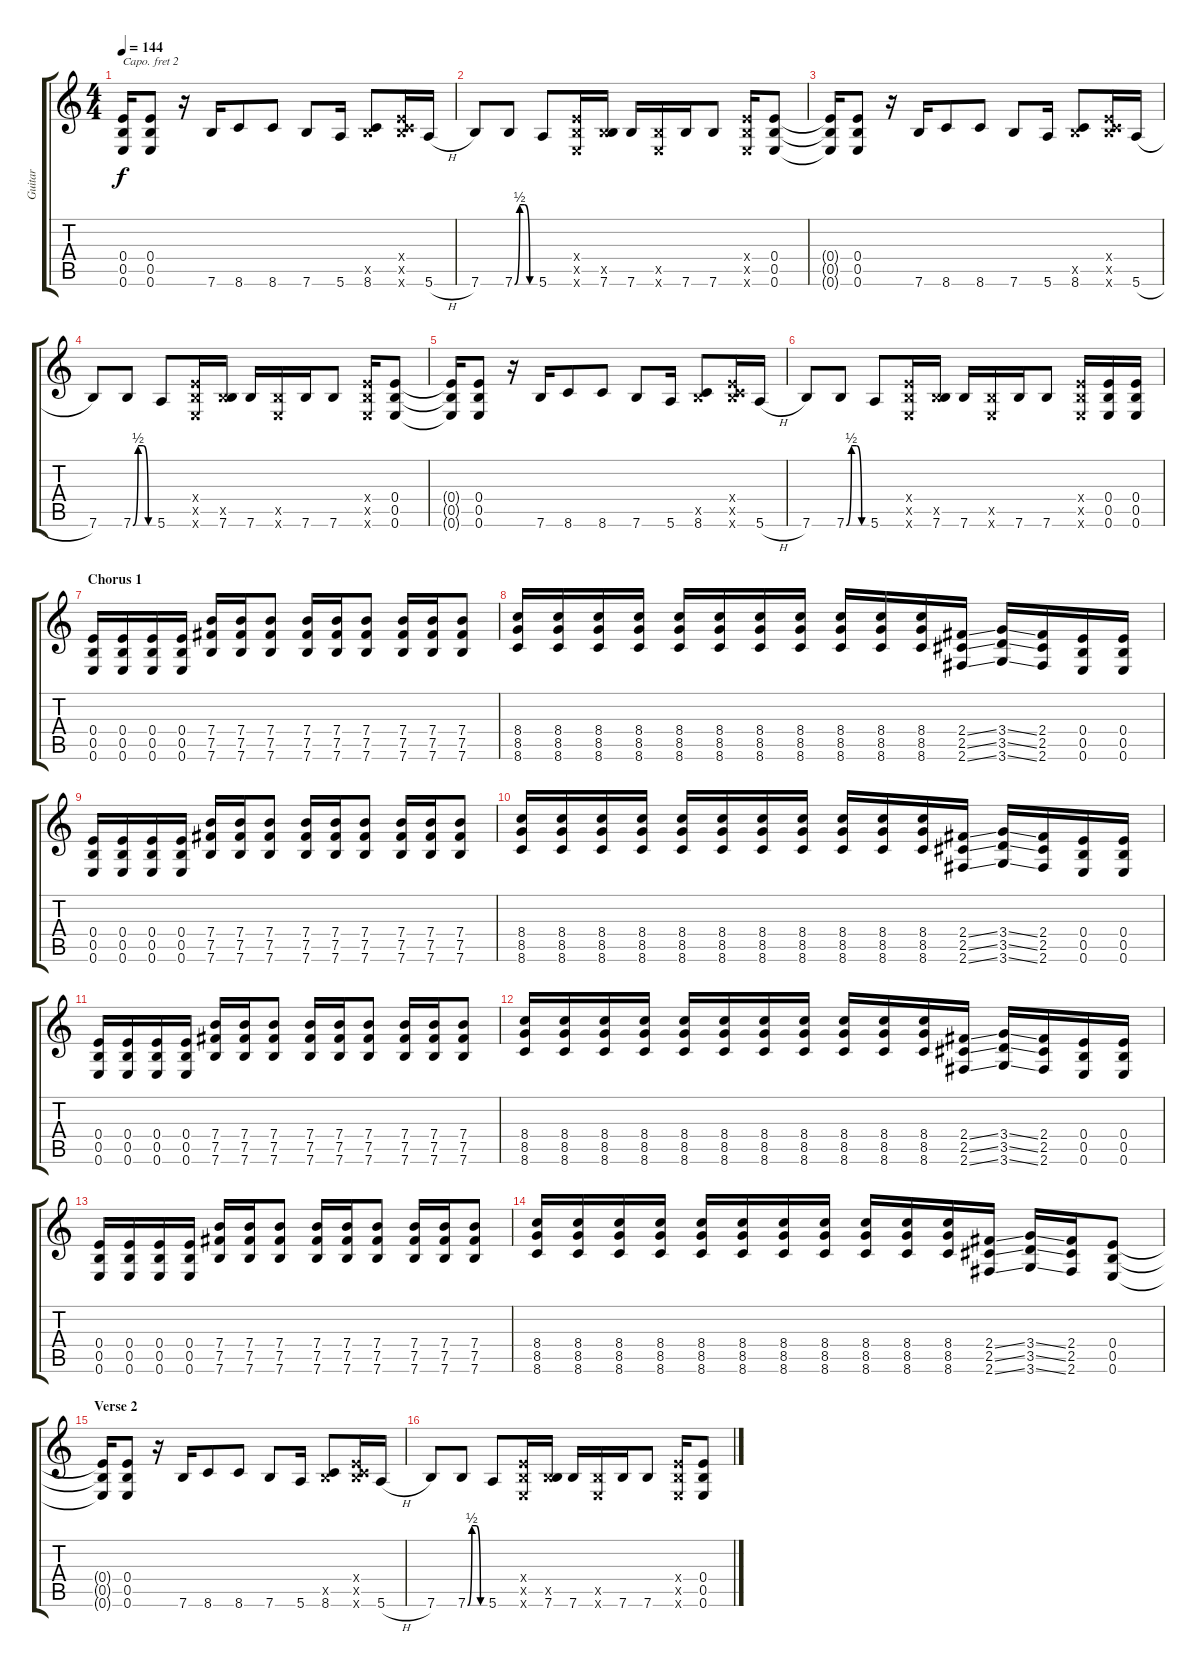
\track ("Guitar" "Guitar") {instrument overdrivenguitar}
\staff {score tabs}
\capo 2
\tuning (E4 B3 G3 D3 A2 D2) {hide}
\ts (4 4)
\tempo 144
\clef g2
\ks c
(0.4{t} 0.5{t} 0.6{t}).16{dy f} (0.4 0.5 0.6).8 r.16 7.6.16 8.6.8 8.6.8 7.6.8 5.6.16 (0.5{x} 8.6).8 (0.4{x} 0.5{x} 8.6{x}).16 5.6{h}.16 |
7.6.8 7.6{be (custom 0 0 15 2 30 2 45 0 60 0)}.8 5.6.8 (0.4{x} 0.5{x} 0.6{x}).16 (0.5{x} 7.6).16 7.6.16 (0.5{x} 0.6{x}).16 7.6.16 7.6.8 (0.4{x} 0.5{x} 0.6{x}).16 (0.4 0.5 0.6).8 |
(0.4{t} 0.5{t} 0.6{t}).16 (0.4 0.5 0.6).8 r.16 7.6.16 8.6.8 8.6.8 7.6.8 5.6.16 (0.5{x} 8.6).8 (0.4{x} 0.5{x} 8.6{x}).16 5.6{h}.16 |
7.6.8 7.6{be (custom 0 0 15 2 30 2 45 0 60 0)}.8 5.6.8 (0.4{x} 0.5{x} 0.6{x}).16 (0.5{x} 7.6).16 7.6.16 (0.5{x} 0.6{x}).16 7.6.16 7.6.8 (0.4{x} 0.5{x} 0.6{x}).16 (0.4 0.5 0.6).8 |
(0.4{t} 0.5{t} 0.6{t}).16 (0.4 0.5 0.6).8 r.16 7.6.16 8.6.8 8.6.8 7.6.8 5.6.16 (0.5{x} 8.6).8 (0.4{x} 0.5{x} 8.6{x}).16 5.6{h}.16 |
7.6.8 7.6{be (custom 0 0 15 2 30 2 45 0 60 0)}.8 5.6.8 (0.4{x} 0.5{x} 0.6{x}).16 (0.5{x} 7.6).16 7.6.16 (0.5{x} 0.6{x}).16 7.6.16 7.6.8 (0.4{x} 0.5{x} 0.6{x}).16 (0.4 0.5 0.6).16 (0.4 0.5 0.6).16 |
\section ("" "Chorus 1")
(0.4 0.5 0.6).16 (0.4 0.5 0.6).16 (0.4 0.5 0.6).16 (0.4 0.5 0.6).16 (7.4 7.5 7.6).16 (7.4 7.5 7.6).16 (7.4 7.5 7.6).8 (7.4 7.5 7.6).16 (7.4 7.5 7.6).16 (7.4 7.5 7.6).8 (7.4 7.5 7.6).16 (7.4 7.5 7.6).16 (7.4 7.5 7.6).8 |
(8.4 8.5 8.6).16 (8.4 8.5 8.6).16 (8.4 8.5 8.6).16 (8.4 8.5 8.6).16 (8.4 8.5 8.6).16 (8.4 8.5 8.6).16 (8.4 8.5 8.6).16 (8.4 8.5 8.6).16 (8.4 8.5 8.6).16 (8.4 8.5 8.6).16 (8.4 8.5 8.6).16 (2.4{ss} 2.5{ss} 2.6{ss}).16 (3.4{ss} 3.5{ss} 3.6{ss}).16 (2.4 2.5 2.6).16 (0.4 0.5 0.6).16 (0.4 0.5 0.6).16 |
(0.4 0.5 0.6).16 (0.4 0.5 0.6).16 (0.4 0.5 0.6).16 (0.4 0.5 0.6).16 (7.4 7.5 7.6).16 (7.4 7.5 7.6).16 (7.4 7.5 7.6).8 (7.4 7.5 7.6).16 (7.4 7.5 7.6).16 (7.4 7.5 7.6).8 (7.4 7.5 7.6).16 (7.4 7.5 7.6).16 (7.4 7.5 7.6).8 |
(8.4 8.5 8.6).16 (8.4 8.5 8.6).16 (8.4 8.5 8.6).16 (8.4 8.5 8.6).16 (8.4 8.5 8.6).16 (8.4 8.5 8.6).16 (8.4 8.5 8.6).16 (8.4 8.5 8.6).16 (8.4 8.5 8.6).16 (8.4 8.5 8.6).16 (8.4 8.5 8.6).16 (2.4{ss} 2.5{ss} 2.6{ss}).16 (3.4{ss} 3.5{ss} 3.6{ss}).16 (2.4 2.5 2.6).16 (0.4 0.5 0.6).16 (0.4 0.5 0.6).16 |
(0.4 0.5 0.6).16 (0.4 0.5 0.6).16 (0.4 0.5 0.6).16 (0.4 0.5 0.6).16 (7.4 7.5 7.6).16 (7.4 7.5 7.6).16 (7.4 7.5 7.6).8 (7.4 7.5 7.6).16 (7.4 7.5 7.6).16 (7.4 7.5 7.6).8 (7.4 7.5 7.6).16 (7.4 7.5 7.6).16 (7.4 7.5 7.6).8 |
(8.4 8.5 8.6).16 (8.4 8.5 8.6).16 (8.4 8.5 8.6).16 (8.4 8.5 8.6).16 (8.4 8.5 8.6).16 (8.4 8.5 8.6).16 (8.4 8.5 8.6).16 (8.4 8.5 8.6).16 (8.4 8.5 8.6).16 (8.4 8.5 8.6).16 (8.4 8.5 8.6).16 (2.4{ss} 2.5{ss} 2.6{ss}).16 (3.4{ss} 3.5{ss} 3.6{ss}).16 (2.4 2.5 2.6).16 (0.4 0.5 0.6).16 (0.4 0.5 0.6).16 |
(0.4 0.5 0.6).16 (0.4 0.5 0.6).16 (0.4 0.5 0.6).16 (0.4 0.5 0.6).16 (7.4 7.5 7.6).16 (7.4 7.5 7.6).16 (7.4 7.5 7.6).8 (7.4 7.5 7.6).16 (7.4 7.5 7.6).16 (7.4 7.5 7.6).8 (7.4 7.5 7.6).16 (7.4 7.5 7.6).16 (7.4 7.5 7.6).8 |
(8.4 8.5 8.6).16 (8.4 8.5 8.6).16 (8.4 8.5 8.6).16 (8.4 8.5 8.6).16 (8.4 8.5 8.6).16 (8.4 8.5 8.6).16 (8.4 8.5 8.6).16 (8.4 8.5 8.6).16 (8.4 8.5 8.6).16 (8.4 8.5 8.6).16 (8.4 8.5 8.6).16 (2.4{ss} 2.5{ss} 2.6{ss}).16 (3.4{ss} 3.5{ss} 3.6{ss}).16 (2.4 2.5 2.6).16 (0.4 0.5 0.6).8 |
\section ("" "Verse 2")
(0.4{t} 0.5{t} 0.6{t}).16 (0.4 0.5 0.6).8 r.16 7.6.16 8.6.8 8.6.8 7.6.8 5.6.16 (0.5{x} 8.6).8 (0.4{x} 0.5{x} 8.6{x}).16 5.6{h}.16 |
7.6.8 7.6{be (custom 0 0 15 2 30 2 45 0 60 0)}.8 5.6.8 (0.4{x} 0.5{x} 0.6{x}).16 (0.5{x} 7.6).16 7.6.16 (0.5{x} 0.6{x}).16 7.6.16 7.6.8 (0.4{x} 0.5{x} 0.6{x}).16 (0.4 0.5 0.6).8
